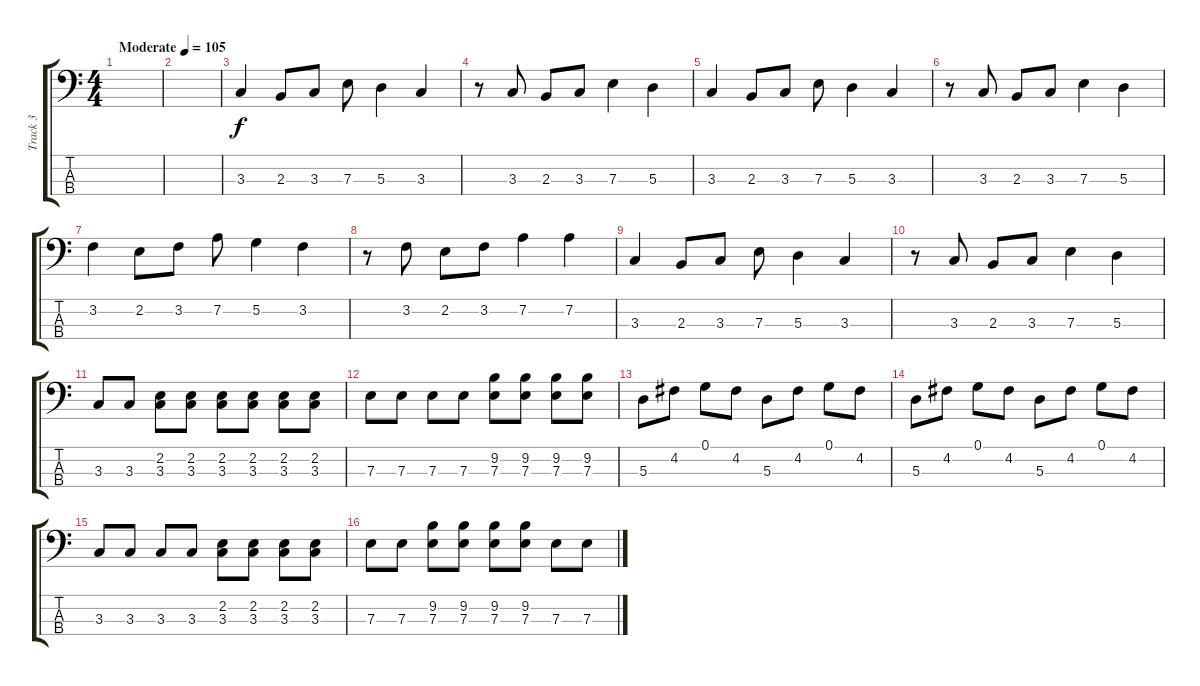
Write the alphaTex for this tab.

\track ("Track 3" "Track 3") {instrument electricbassfinger}
\staff {score tabs}
\tuning (G2 D2 A1 E1) {hide}
\ts (4 4)
\tempo (105 "Moderate")
\clef f4
\ks c
|
|
3.3.4 2.3.8 3.3.8 7.3.8 5.3.4 3.3.4 |
r.8 3.3.8 2.3.8 3.3.8 7.3.4 5.3.4 |
3.3.4 2.3.8 3.3.8 7.3.8 5.3.4 3.3.4 |
r.8 3.3.8 2.3.8 3.3.8 7.3.4 5.3.4 |
3.2.4 2.2.8 3.2.8 7.2.8 5.2.4 3.2.4 |
r.8 3.2.8 2.2.8 3.2.8 7.2.4 7.2.4 |
3.3.4 2.3.8 3.3.8 7.3.8 5.3.4 3.3.4 |
r.8 3.3.8 2.3.8 3.3.8 7.3.4 5.3.4 |
3.3.8 3.3.8 (2.2 3.3).8 (2.2 3.3).8 (2.2 3.3).8 (2.2 3.3).8 (2.2 3.3).8 (2.2 3.3).8 |
7.3.8 7.3.8 7.3.8 7.3.8 (9.2 7.3).8 (9.2 7.3).8 (9.2 7.3).8 (9.2 7.3).8 |
5.3.8 4.2.8 0.1.8 4.2.8 5.3.8 4.2.8 0.1.8 4.2.8 |
5.3.8 4.2.8 0.1.8 4.2.8 5.3.8 4.2.8 0.1.8 4.2.8 |
3.3.8 3.3.8 3.3.8 3.3.8 (2.2 3.3).8 (2.2 3.3).8 (2.2 3.3).8 (2.2 3.3).8 |
7.3.8 7.3.8 (9.2 7.3).8 (9.2 7.3).8 (9.2 7.3).8 (9.2 7.3).8 7.3.8 7.3.8
